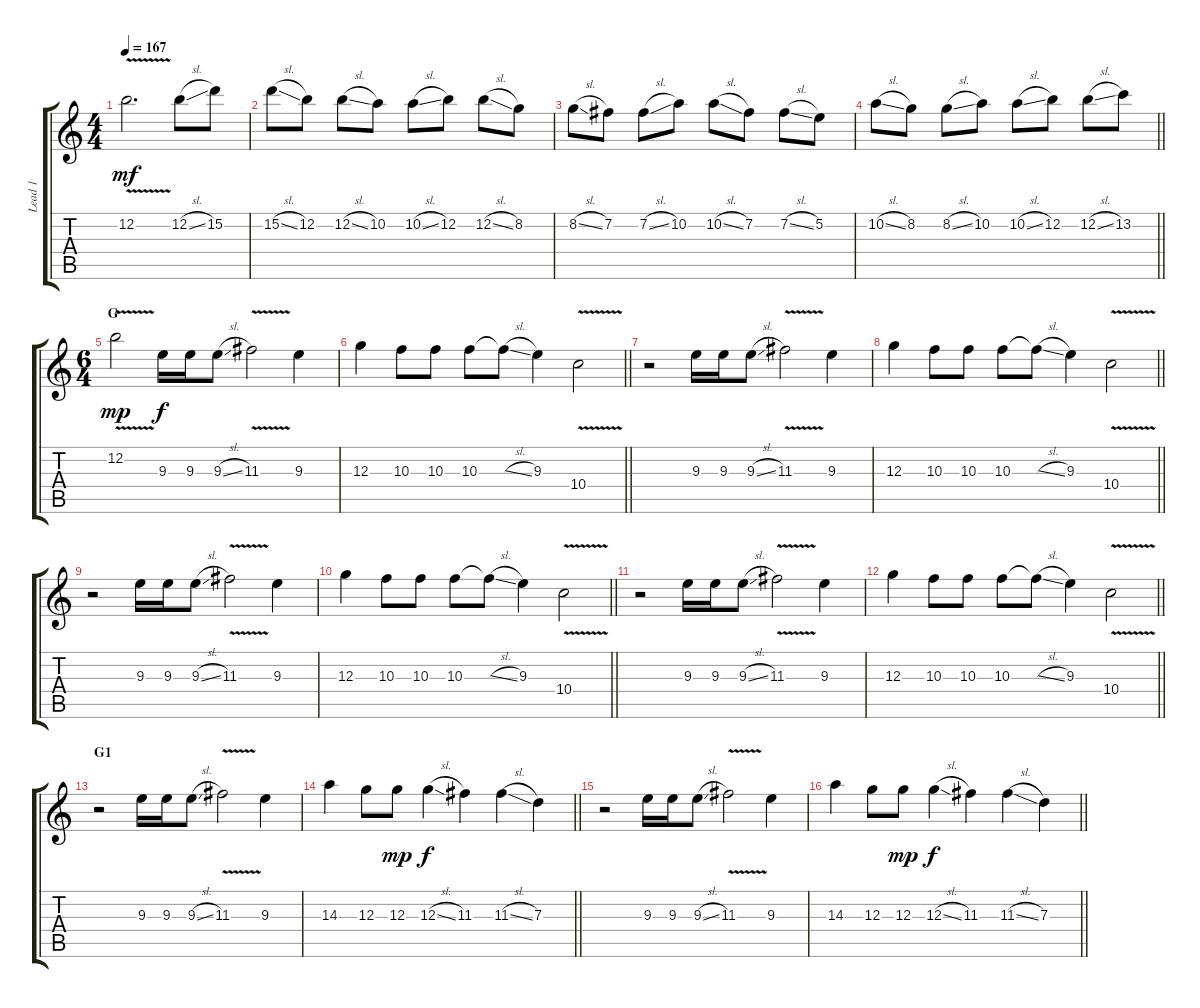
\track ("Lead 1" "Lead 1") {instrument overdrivenguitar}
\staff {score tabs}
\tuning (E4 B3 G3 D3 A2 E2) {hide}
\ts (4 4)
\tempo 167
\clef g2
\ks c
12.2{v}.2{d dy mf} 12.2{sl}.8 15.2.8 |
15.2{sl}.8 12.2.8 12.2{sl}.8 10.2.8 10.2{sl}.8 12.2.8 12.2{sl}.8 8.2.8 |
8.2{sl}.8 7.2.8 7.2{sl}.8 10.2.8 10.2{sl}.8 7.2.8 7.2{sl}.8 5.2.8 |
\barLineRight lightlight
10.2{sl}.8 8.2.8 8.2{sl}.8 10.2.8 10.2{sl}.8 12.2.8 12.2{sl}.8 13.2.8 |
\ts (6 4)
\section ("" "G")
12.2{v}.2{dy mp} 9.3.16{dy f balance 1 instrument distortionguitar} 9.3.16 9.3{sl}.8 11.3{v}.2 9.3.4 |
\barLineRight lightlight
12.3.4 10.3.8 10.3.8 10.3.8 10.3{sl t}.8 9.3.4 10.4{v}.2 |
\section ("" "")
r.2 9.3.16{balance 1 instrument distortionguitar} 9.3.16 9.3{sl}.8 11.3{v}.2 9.3.4 |
\barLineRight lightlight
12.3.4 10.3.8 10.3.8 10.3.8 10.3{sl t}.8 9.3.4 10.4{v}.2 |
\section ("" "")
r.2 9.3.16{balance 1 instrument distortionguitar} 9.3.16 9.3{sl}.8 11.3{v}.2 9.3.4 |
\barLineRight lightlight
12.3.4 10.3.8 10.3.8 10.3.8 10.3{sl t}.8 9.3.4 10.4{v}.2 |
\section ("" "")
r.2 9.3.16{balance 1 instrument distortionguitar} 9.3.16 9.3{sl}.8 11.3{v}.2 9.3.4 |
\barLineRight lightlight
12.3.4 10.3.8 10.3.8 10.3.8 10.3{sl t}.8 9.3.4 10.4{v}.2 |
\section ("" "G1")
r.2 9.3.16 9.3.16 9.3{sl}.8 11.3{v}.2 9.3.4 |
\barLineRight lightlight
14.3.4 12.3.8 12.3.8{dy mp} 12.3{sl}.4{dy f} 11.3.4 11.3{sl}.4 7.3.4 |
\section ("" "")
r.2 9.3.16 9.3.16 9.3{sl}.8 11.3{v}.2 9.3.4 |
\barLineRight lightlight
14.3.4 12.3.8 12.3.8{dy mp} 12.3{sl}.4{dy f} 11.3.4 11.3{sl}.4 7.3.4
